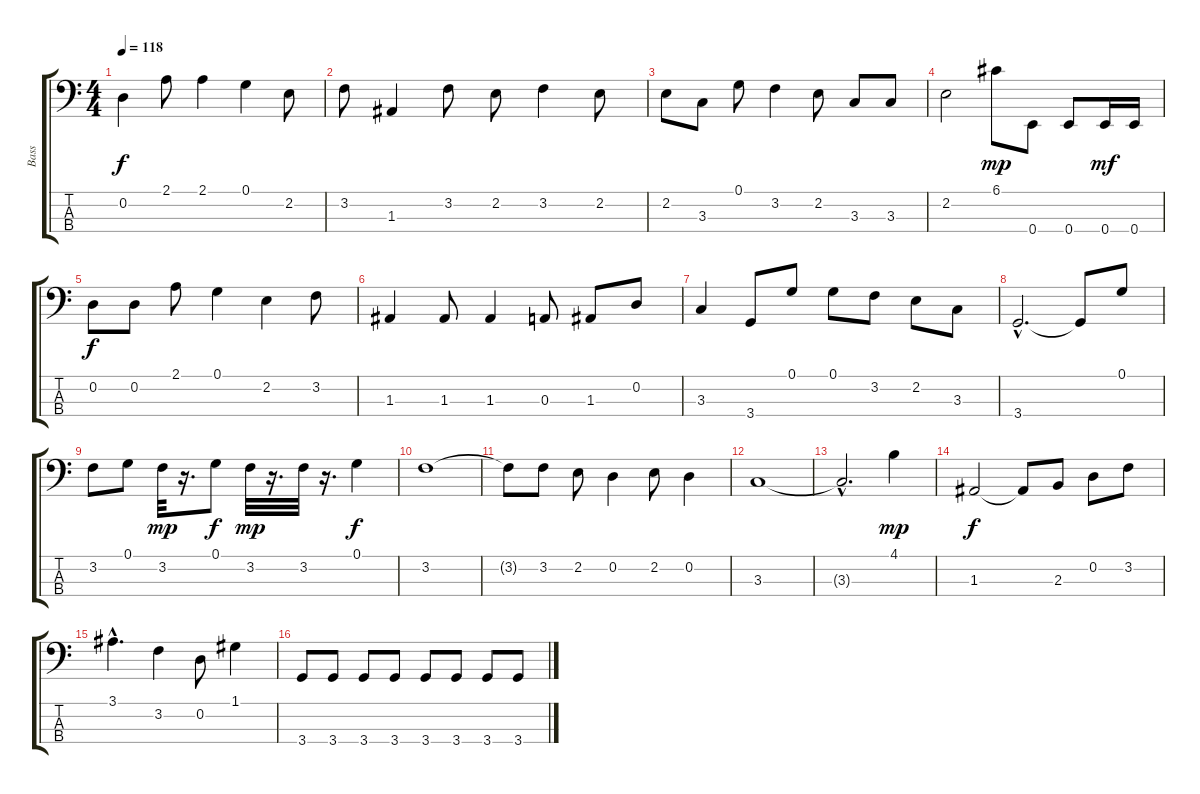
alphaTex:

\track ("Bass" "Bass") {instrument electricbasspick}
\staff {score tabs}
\tuning (G2 D2 A1 E1) {hide}
\ts (4 4)
\tempo 118
\clef f4
\ks c
0.2.4{dy f} 2.1.8 2.1.4 0.1.4 2.2.8 |
3.2.8 1.3.4 3.2.8 2.2.8 3.2.4 2.2.8 |
2.2.8 3.3.8 0.1.8 3.2.4 2.2.8 3.3.8 3.3.8 |
2.2.2 6.1.8{dy mp} 0.4.8 0.4.8 0.4.16{dy mf} 0.4.16 |
0.2.8{dy f} 0.2.8 2.1.8 0.1.4 2.2.4 3.2.8 |
1.3.4 1.3.8 1.3.4 0.3.8 1.3.8 0.2.8 |
3.3.4 3.4.8 0.1.8 0.1.8 3.2.8 2.2.8 3.3.8 |
3.4{hac}.2{d} 3.4{t}.8 0.1.8 |
3.2.8 0.1.8 3.2.32{dy mp} r.16{d} 0.1.8{dy f} 3.2.32{dy mp} r.16{d} 3.2.32 r.16{d} 0.1.4{dy f} |
3.2.1 |
3.2{t}.8 3.2.8 2.2.8 0.2.4 2.2.8 0.2.4 |
3.3.1 |
3.3{hac t}.2{d} 4.1.4{dy mp} |
1.3.2{dy f} 1.3{t}.8 2.3.8 0.2.8 3.2.8 |
3.1{hac}.4{d} 3.2.4 0.2.8 1.1.4 |
3.4.8 3.4.8 3.4.8 3.4.8 3.4.8 3.4.8 3.4.8 3.4.8
